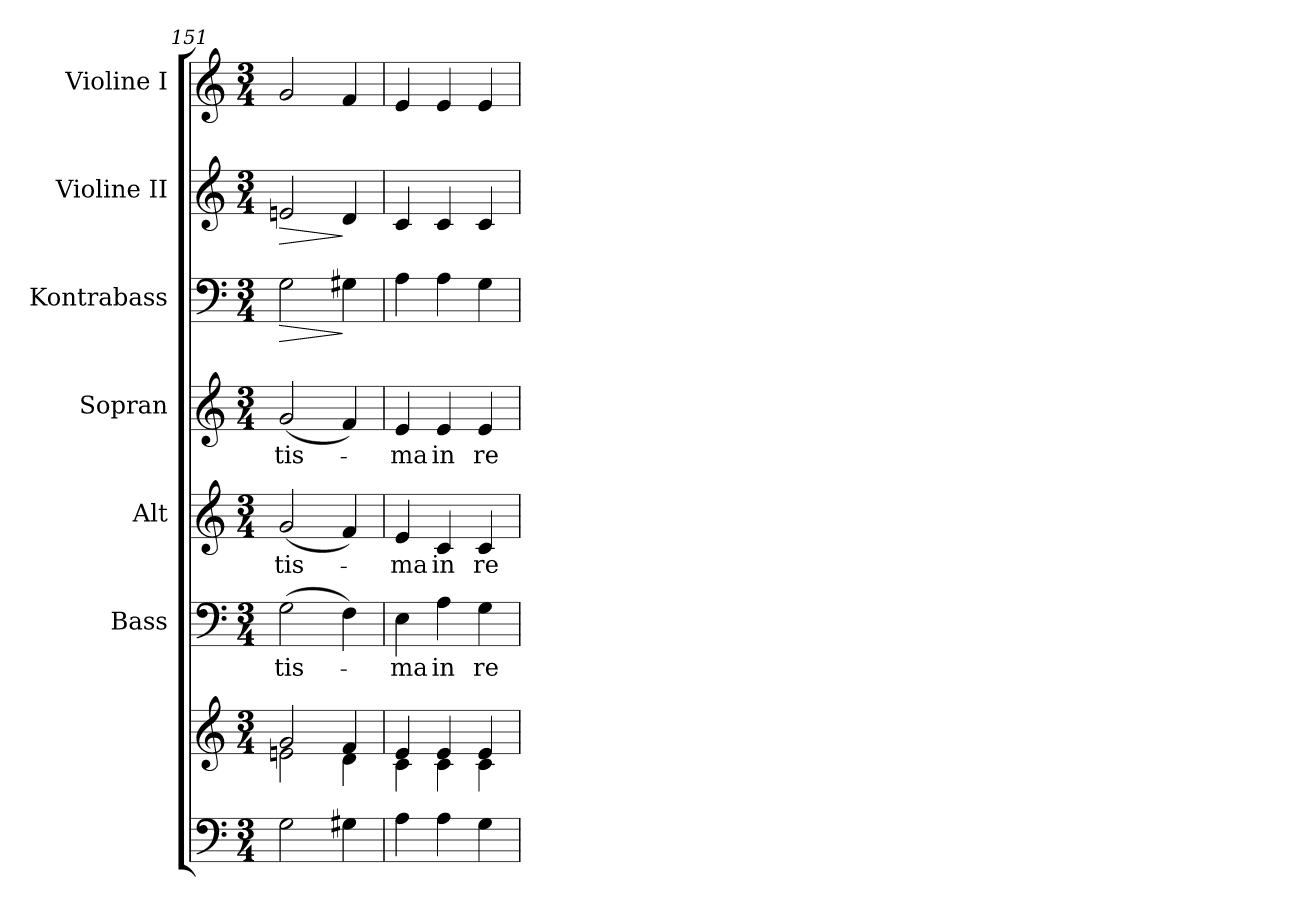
**kern	**kern	**kern	**text	**kern	**text	**kern	**text	**kern	**dynam	**kern	**dynam	**kern
*part7	*part7	*part6	*part6	*part5	*part5	*part4	*part4	*part3	*part3	*part2	*part2	*part1
*staff8	*staff7	*staff6	*staff6	*staff5	*staff5	*staff4	*staff4	*staff3	*staff3	*staff2	*staff2	*staff1
*	*	*I"Bass	*	*I"Alt	*	*I"Sopran	*	*I"Kontrabass	*	*I"Violine II	*	*I"Violine I
*	*	*I'B.	*	*I'A.	*	*I'S.	*	*I'Kb.	*	*I'Vl. II	*	*I'Vl. I
*clefF4	*clefG2	*clefF4	*	*clefG2	*	*clefG2	*	*clefF4	*	*clefG2	*	*clefG2
*	*	*	*	*	*	*	*	*ITrd7c12	*	*	*	*
*k[]	*k[]	*k[]	*	*k[]	*	*k[]	*	*k[]	*	*k[]	*	*k[]
*C:	*C:	*C:	*	*C:	*	*C:	*	*C:	*	*C:	*	*C:
*M3/4	*M3/4	*M3/4	*	*M3/4	*	*M3/4	*	*M3/4	*	*M3/4	*	*M3/4
=151	=151	=151	=151	=151	=151	=151	=151	=151	=151	=151	=151	=151
*	*^	*	*	*	*	*	*	*	*	*	*	*
!	!	!	!	!LO:LY:b	!	!LO:LY:b	!	!LO:LY:b	!	!LO:HP:b	!	!LO:HP:b	!
2G\	2g/	2en\	(>2G\	-tis-	(<2g/	-tis-	(<2g/	-tis-	2GG\	>	2en/	>	2g/
4G#X\	4f/	4d\	4F\)	.	4f/)	.	4f/)	.	4GG#X\	]	4d/	]	4f/
=152	=152	=152	=152	=152	=152	=152	=152	=152	=152	=152	=152	=152	=152
!	!	!	!	!LO:LY:b	!	!LO:LY:b	!	!LO:LY:b	!	!	!	!	!
4A\	4e/	4c\	4E\	-ma	4e/	-ma	4e/	-ma	4AA\	.	4c/	.	4e/
!	!	!	!	!LO:LY:b	!	!LO:LY:b	!	!LO:LY:b	!	!	!	!	!
4A\	4e/	4c\	4A\	in	4c/	in	4e/	in	4AA\	.	4c/	.	4e/
!	!	!	!	!LO:LY:b	!	!LO:LY:b	!	!LO:LY:b	!	!	!	!	!
4G\	4e/	4c\	4G\	re-	4c/	re-	4e/	re-	4GG\	.	4c/	.	4e/
*	*v	*v	*	*	*	*	*	*	*	*	*	*	*
=	=	=	=	=	=	=	=	=	=	=	=	=
*-	*-	*-	*-	*-	*-	*-	*-	*-	*-	*-	*-	*-
